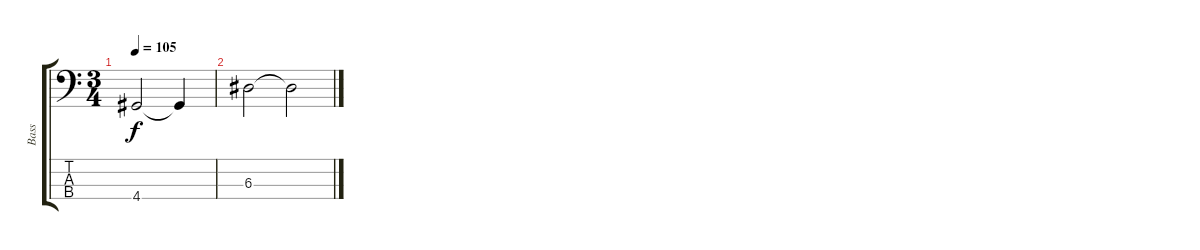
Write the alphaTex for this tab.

\track ("Bass" "Bass") {instrument electricbassfinger}
\staff {score tabs}
\tuning (G2 D2 A1 E1) {hide}
\ts (3 4)
\tempo 105
\clef f4
\ks c
4.4.2{dy f} 4.4{t}.4 |
6.3.2 6.3{t}.2
